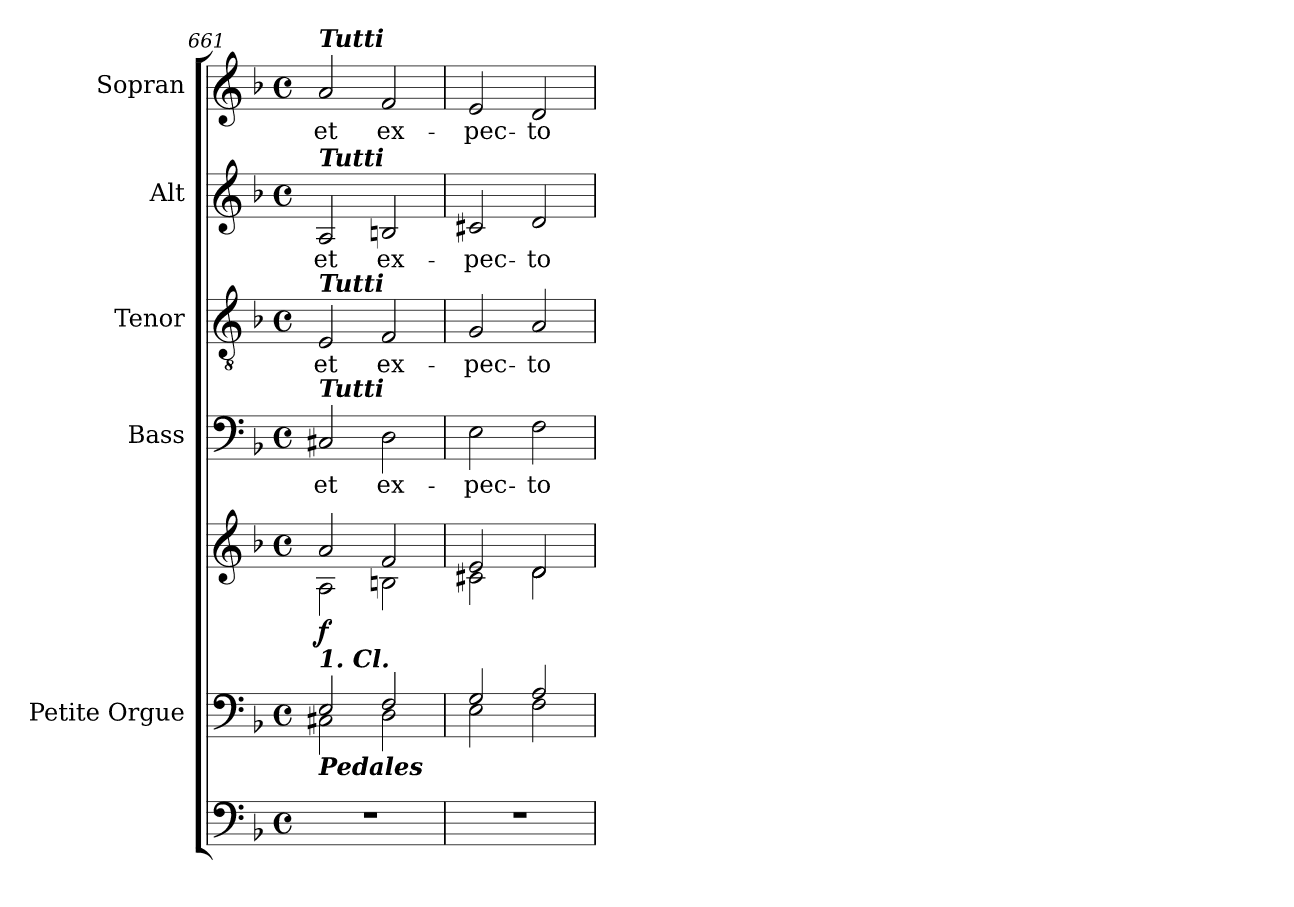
**kern	**kern	**kern	**dynam	**kern	**text	**kern	**text	**kern	**text	**kern	**text
*part6	*part5	*part5	*part5	*part4	*part4	*part3	*part3	*part2	*part2	*part1	*part1
*staff7	*staff6	*staff5	*staff5/6	*staff4	*staff4	*staff3	*staff3	*staff2	*staff2	*staff1	*staff1
*	*I"Petite Orgue	*	*	*I"Bass	*	*I"Tenor	*	*I"Alt	*	*I"Sopran	*
*	*I'Org. 1	*	*	*I'B.	*	*I'T.	*	*I'A.	*	*I'S.	*
*clefF4	*clefF4	*clefG2	*	*clefF4	*	*clefGv2	*	*clefG2	*	*clefG2	*
*k[b-]	*k[b-]	*k[b-]	*	*k[b-]	*	*k[b-]	*	*k[b-]	*	*k[b-]	*
*F:	*F:	*F:	*	*F:	*	*F:	*	*F:	*	*F:	*
*M4/4	*M4/4	*M4/4	*	*M4/4	*	*M4/4	*	*M4/4	*	*M4/4	*
*met(c)	*met(c)	*met(c)	*	*met(c)	*	*met(c)	*	*met(c)	*	*met(c)	*
=661	=661	=661	=661	=661	=661	=661	=661	=661	=661	=661	=661
*	*^	*^	*	*	*	*	*	*	*	*	*
!	!	!	!	!	!	!	!	!	!	!	!	!LO:TX:a:Bi:t=Tutti	!
!	!	!	!	!	!	!	!	!	!	!LO:TX:a:Bi:t=Tutti	!	!	!
!	!	!	!	!	!	!	!	!LO:TX:a:Bi:t=Tutti	!	!	!	!	!
!	!	!	!	!	!	!LO:TX:a:Bi:t=Tutti	!	!	!	!	!	!	!
!	!	!	!LO:TX:b:Bi:t=1. Cl.	!	!	!	!	!	!	!	!	!	!
!	!LO:TX:b:Bi:t=Pedales	!	!	!	!	!	!	!	!	!	!	!	!
!	!	!	!	!	!LO:DY:b	!	!LO:LY:b	!	!LO:LY:b	!	!LO:LY:b	!	!LO:LY:b
1r	2E/	2C#X\	2a/	2A\	f	2C#X/	et	2E/	et	2A/	et	2a/	et
!	!	!	!	!	!	!	!LO:LY:b	!	!LO:LY:b	!	!LO:LY:b	!	!LO:LY:b
.	2F/	2D\	2f/	2Bn\	.	2D\	ex-	2F/	ex-	2Bn/	ex-	2f/	ex-
!!LO:PB:g=z
=662	=662	=662	=662	=662	=662	=662	=662	=662	=662	=662	=662	=662	=662
!	!	!	!	!	!	!	!LO:LY:b	!	!LO:LY:b	!	!LO:LY:b	!	!LO:LY:b
1r	2G/	2E\	2e/	2c#X\	.	2E\	-pec-	2G/	-pec-	2c#X/	-pec-	2e/	-pec-
!	!	!	!	!	!	!	!LO:LY:b	!	!LO:LY:b	!	!LO:LY:b	!	!LO:LY:b
.	2A/	2F\	2d/	2d\	.	2F\	-to	2A/	-to	2d/	-to	2d/	-to
*	*v	*v	*	*	*	*	*	*	*	*	*	*	*
*	*	*v	*v	*	*	*	*	*	*	*	*	*
=	=	=	=	=	=	=	=	=	=	=	=
*-	*-	*-	*-	*-	*-	*-	*-	*-	*-	*-	*-
